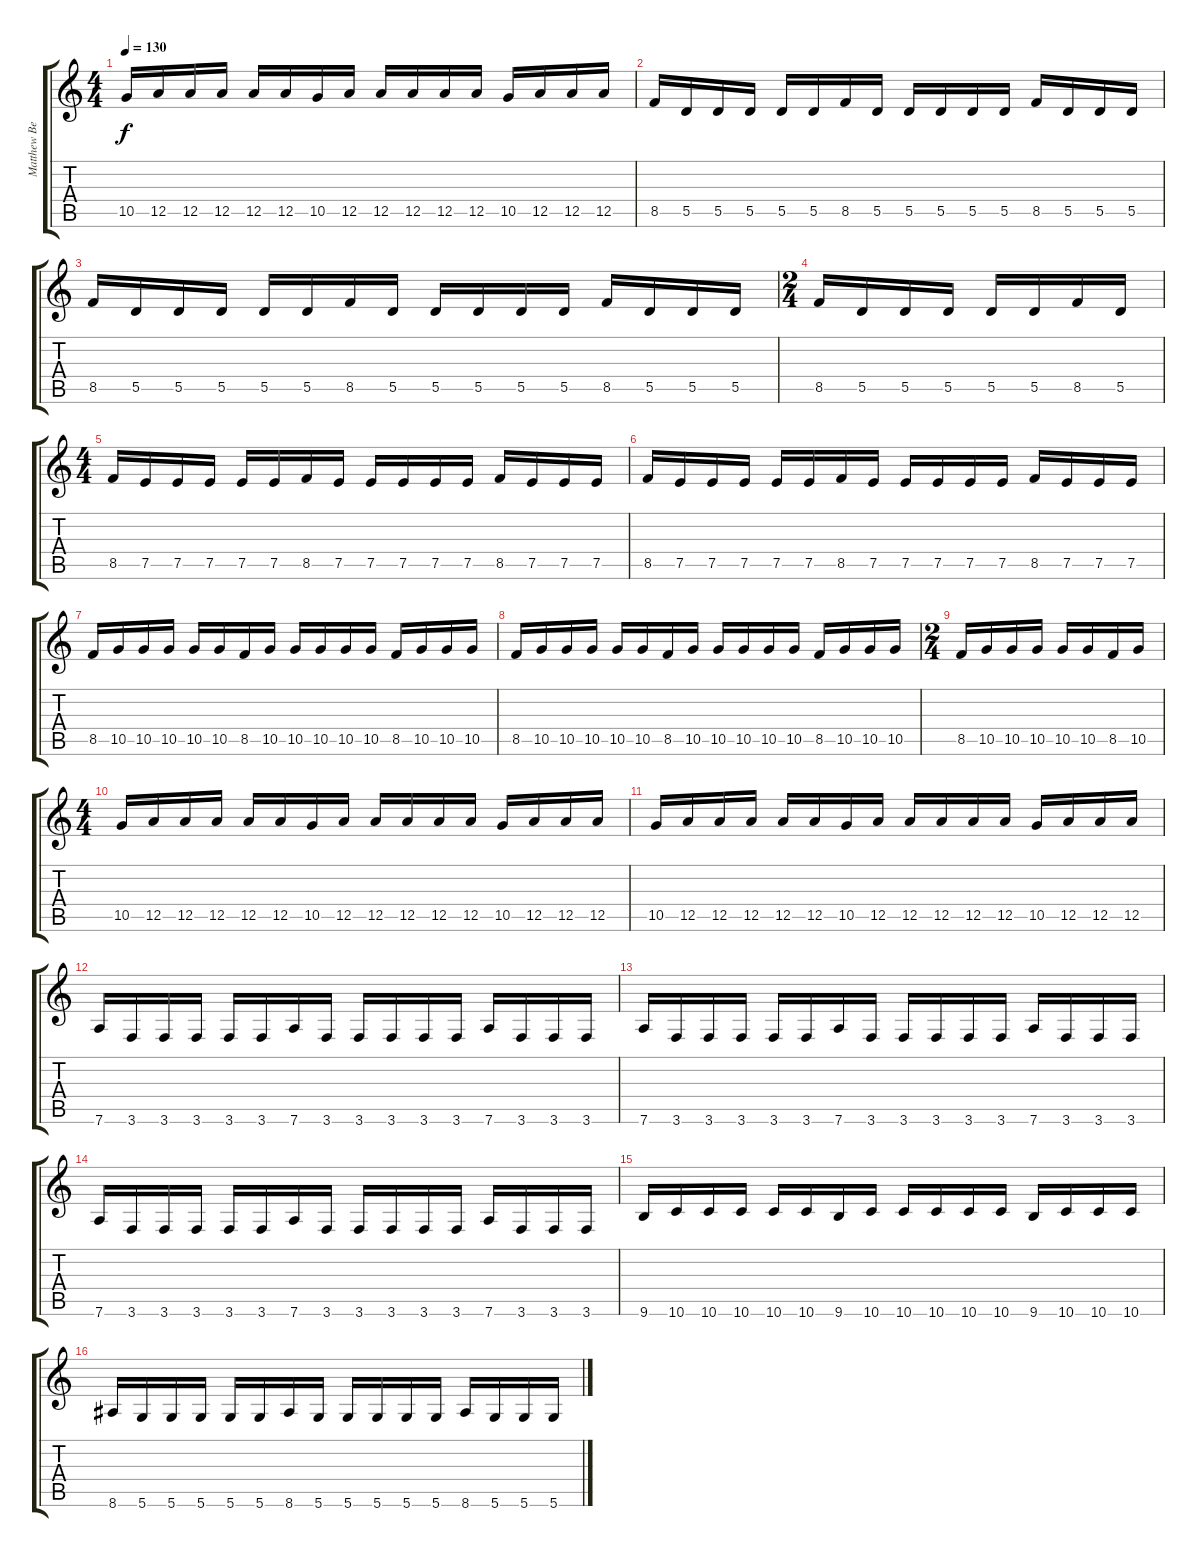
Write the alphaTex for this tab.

\track ("Matthew Bellamy" "Matthew Be") {instrument distortionguitar}
\staff {score tabs}
\tuning (E4 B3 G3 D3 A2 D2) {hide}
\ts (4 4)
\tempo 130
\clef g2
\ks c
10.5.16{dy f} 12.5.16 12.5.16 12.5.16 12.5.16 12.5.16 10.5.16 12.5.16 12.5.16 12.5.16 12.5.16 12.5.16 10.5.16 12.5.16 12.5.16 12.5.16 |
8.5.16 5.5.16 5.5.16 5.5.16 5.5.16 5.5.16 8.5.16 5.5.16 5.5.16 5.5.16 5.5.16 5.5.16 8.5.16 5.5.16 5.5.16 5.5.16 |
8.5.16 5.5.16 5.5.16 5.5.16 5.5.16 5.5.16 8.5.16 5.5.16 5.5.16 5.5.16 5.5.16 5.5.16 8.5.16 5.5.16 5.5.16 5.5.16 |
\ts (2 4)
8.5.16 5.5.16 5.5.16 5.5.16 5.5.16 5.5.16 8.5.16 5.5.16 |
\ts (4 4)
8.5.16 7.5.16 7.5.16 7.5.16 7.5.16 7.5.16 8.5.16 7.5.16 7.5.16 7.5.16 7.5.16 7.5.16 8.5.16 7.5.16 7.5.16 7.5.16 |
8.5.16 7.5.16 7.5.16 7.5.16 7.5.16 7.5.16 8.5.16 7.5.16 7.5.16 7.5.16 7.5.16 7.5.16 8.5.16 7.5.16 7.5.16 7.5.16 |
8.5.16 10.5.16 10.5.16 10.5.16 10.5.16 10.5.16 8.5.16 10.5.16 10.5.16 10.5.16 10.5.16 10.5.16 8.5.16 10.5.16 10.5.16 10.5.16 |
8.5.16 10.5.16 10.5.16 10.5.16 10.5.16 10.5.16 8.5.16 10.5.16 10.5.16 10.5.16 10.5.16 10.5.16 8.5.16 10.5.16 10.5.16 10.5.16 |
\ts (2 4)
8.5.16 10.5.16 10.5.16 10.5.16 10.5.16 10.5.16 8.5.16 10.5.16 |
\ts (4 4)
10.5.16 12.5.16 12.5.16 12.5.16 12.5.16 12.5.16 10.5.16 12.5.16 12.5.16 12.5.16 12.5.16 12.5.16 10.5.16 12.5.16 12.5.16 12.5.16 |
10.5.16 12.5.16 12.5.16 12.5.16 12.5.16 12.5.16 10.5.16 12.5.16 12.5.16 12.5.16 12.5.16 12.5.16 10.5.16 12.5.16 12.5.16 12.5.16 |
7.6.16 3.6.16 3.6.16 3.6.16 3.6.16 3.6.16 7.6.16 3.6.16 3.6.16 3.6.16 3.6.16 3.6.16 7.6.16 3.6.16 3.6.16 3.6.16 |
7.6.16 3.6.16 3.6.16 3.6.16 3.6.16 3.6.16 7.6.16 3.6.16 3.6.16 3.6.16 3.6.16 3.6.16 7.6.16 3.6.16 3.6.16 3.6.16 |
7.6.16 3.6.16 3.6.16 3.6.16 3.6.16 3.6.16 7.6.16 3.6.16 3.6.16 3.6.16 3.6.16 3.6.16 7.6.16 3.6.16 3.6.16 3.6.16 |
9.6.16 10.6.16 10.6.16 10.6.16 10.6.16 10.6.16 9.6.16 10.6.16 10.6.16 10.6.16 10.6.16 10.6.16 9.6.16 10.6.16 10.6.16 10.6.16 |
8.6.16 5.6.16 5.6.16 5.6.16 5.6.16 5.6.16 8.6.16 5.6.16 5.6.16 5.6.16 5.6.16 5.6.16 8.6.16 5.6.16 5.6.16 5.6.16
